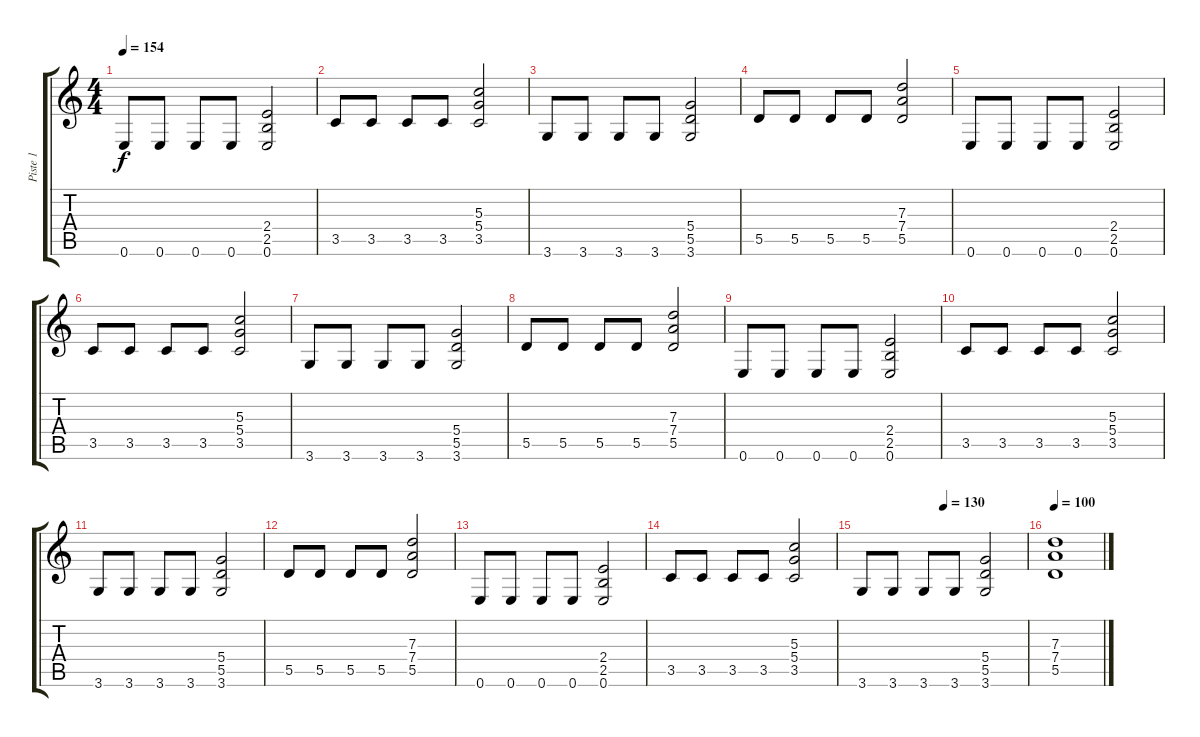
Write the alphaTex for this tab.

\track ("Piste 1" "Piste 1") {instrument distortionguitar}
\staff {score tabs}
\tuning (E4 B3 G3 D3 A2 E2) {hide}
\ts (4 4)
\tempo 154
\clef g2
\ks c
0.6.8{dy f} 0.6.8 0.6.8 0.6.8 (2.4 2.5 0.6).2 |
3.5.8 3.5.8 3.5.8 3.5.8 (5.3 5.4 3.5).2 |
3.6.8 3.6.8 3.6.8 3.6.8 (5.4 5.5 3.6).2 |
5.5.8 5.5.8 5.5.8 5.5.8 (7.3 7.4 5.5).2 |
0.6.8 0.6.8 0.6.8 0.6.8 (2.4 2.5 0.6).2 |
3.5.8 3.5.8 3.5.8 3.5.8 (5.3 5.4 3.5).2 |
3.6.8 3.6.8 3.6.8 3.6.8 (5.4 5.5 3.6).2 |
5.5.8 5.5.8 5.5.8 5.5.8 (7.3 7.4 5.5).2 |
0.6.8 0.6.8 0.6.8 0.6.8 (2.4 2.5 0.6).2 |
3.5.8 3.5.8 3.5.8 3.5.8 (5.3 5.4 3.5).2 |
3.6.8 3.6.8 3.6.8 3.6.8 (5.4 5.5 3.6).2 |
5.5.8 5.5.8 5.5.8 5.5.8 (7.3 7.4 5.5).2 |
0.6.8 0.6.8 0.6.8 0.6.8 (2.4 2.5 0.6).2 |
3.5.8 3.5.8 3.5.8 3.5.8 (5.3 5.4 3.5).2 |
\tempo (130 0.5)
3.6.8 3.6.8 3.6.8 3.6.8 (5.4 5.5 3.6).2 |
\tempo 100
(7.3 7.4 5.5).1
